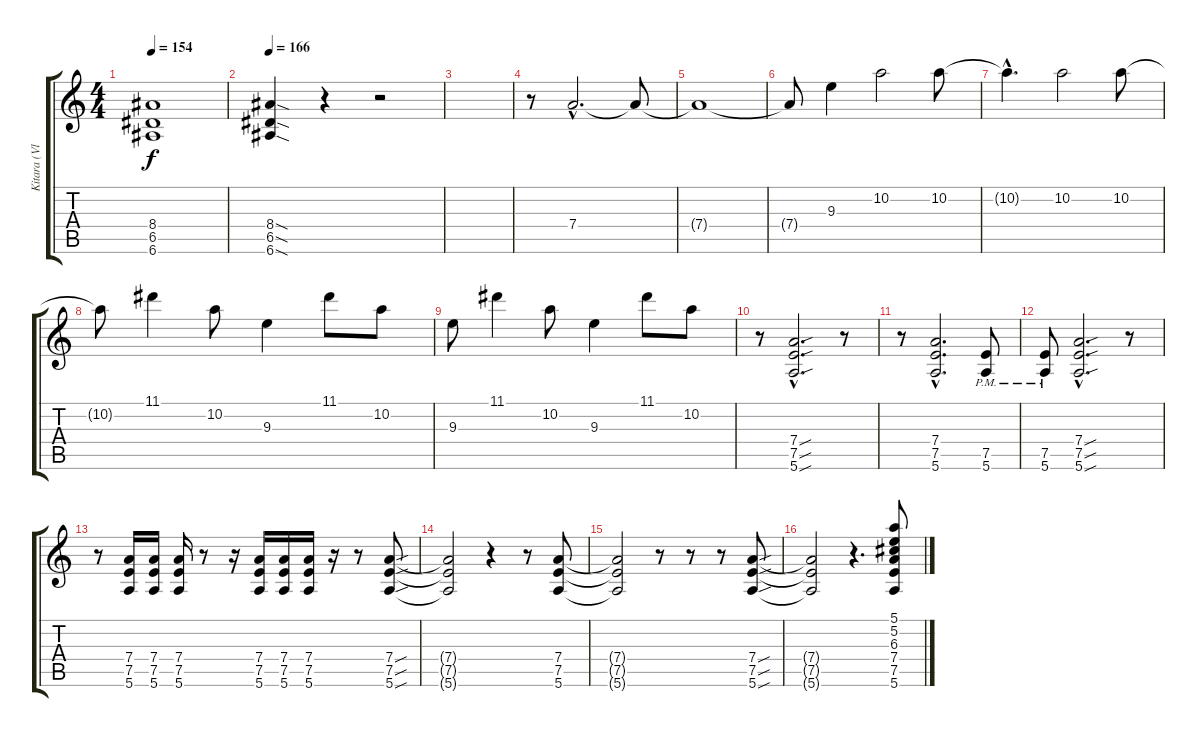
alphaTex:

\track ("Kitara (Vlado)" "Kitara (Vl") {instrument distortionguitar}
\staff {score tabs}
\tuning (E4 B3 G3 D3 A2 E2) {hide}
\ts (4 4)
\tempo 154
\clef g2
\ks c
(8.4{t} 6.5{t} 6.6{t}).1{dy f} |
\tempo 166
(8.4{sod} 6.5{sod} 6.6{sod}).4 r.4 r.2 |
|
r.8 7.4{hac}.2{d instrument electricguitarjazz} 7.4{t}.8 |
7.4{t}.1 |
7.4{t}.8 9.3.4{instrument electricguitarjazz} 10.2.2 10.2.8 |
10.2{hac t}.4{d} 10.2.2 10.2.8 |
10.2{t}.8 11.1.4 10.2.8 9.3.4 11.1.8 10.2.8 |
9.3.8 11.1.4 10.2.8 9.3.4 11.1.8 10.2.8 |
r.8{instrument distortionguitar} (7.4{sou hac} 7.5{sou hac} 5.6{sou hac}).2{d} r.8 |
r.8 (7.4{hac} 7.5{hac} 5.6{hac}).2{d} (7.5 5.6{pm}).8 |
(7.5 5.6{pm}).8 (7.4{sou hac} 7.5{sou hac} 5.6{sou hac}).2{d} r.8 |
r.8 (7.4 7.5 5.6).16 (7.4 7.5 5.6).16 (7.4 7.5 5.6).16 r.8 r.16 (7.4 7.5 5.6).16 (7.4 7.5 5.6).16 (7.4 7.5 5.6).16 r.16 r.8 (7.4{sou} 7.5{sou} 5.6{sou}).8 |
(7.4{t} 7.5{t} 5.6{t}).2 r.4 r.8 (7.4 7.5 5.6).8 |
(7.4{t} 7.5{t} 5.6{t}).2 r.8 r.8 r.8 (7.4{sou} 7.5{sou} 5.6{sou}).8 |
(7.4{t} 7.5{t} 5.6{t}).2 r.4{d} (5.1 5.2 6.3 7.4 7.5 5.6).8
